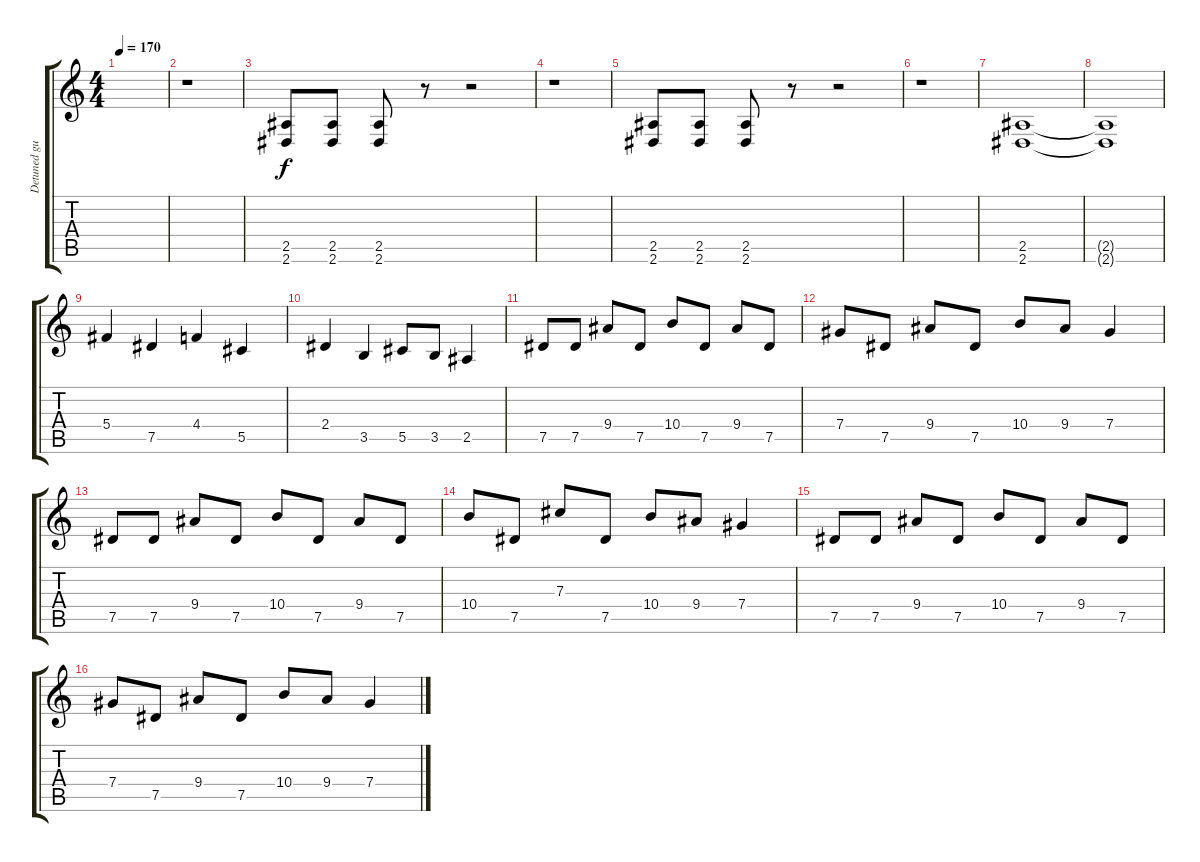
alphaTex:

\track ("Detuned guitar" "Detuned gu") {instrument distortionguitar}
\staff {score tabs}
\tuning (Eb4 Bb3 Gb3 Db3 Ab2 Db2) {hide}
\ts (4 4)
\tempo 170
\clef g2
\ks c
|
r.1 |
(2.5 2.6).8 (2.5 2.6).8 (2.5 2.6).8 r.8 r.2 |
r.1 |
(2.5 2.6).8 (2.5 2.6).8 (2.5 2.6).8 r.8 r.2 |
r.1 |
(2.5 2.6).1 |
(2.5{t} 2.6{t}).1 |
5.4.4 7.5.4 4.4.4 5.5.4 |
2.4.4 3.5.4 5.5.8 3.5.8 2.5.4 |
7.5.8 7.5.8 9.4.8 7.5.8 10.4.8 7.5.8 9.4.8 7.5.8 |
7.4.8 7.5.8 9.4.8 7.5.8 10.4.8 9.4.8 7.4.4 |
7.5.8 7.5.8 9.4.8 7.5.8 10.4.8 7.5.8 9.4.8 7.5.8 |
10.4.8 7.5.8 7.3.8 7.5.8 10.4.8 9.4.8 7.4.4 |
7.5.8 7.5.8 9.4.8 7.5.8 10.4.8 7.5.8 9.4.8 7.5.8 |
7.4.8 7.5.8 9.4.8 7.5.8 10.4.8 9.4.8 7.4.4
